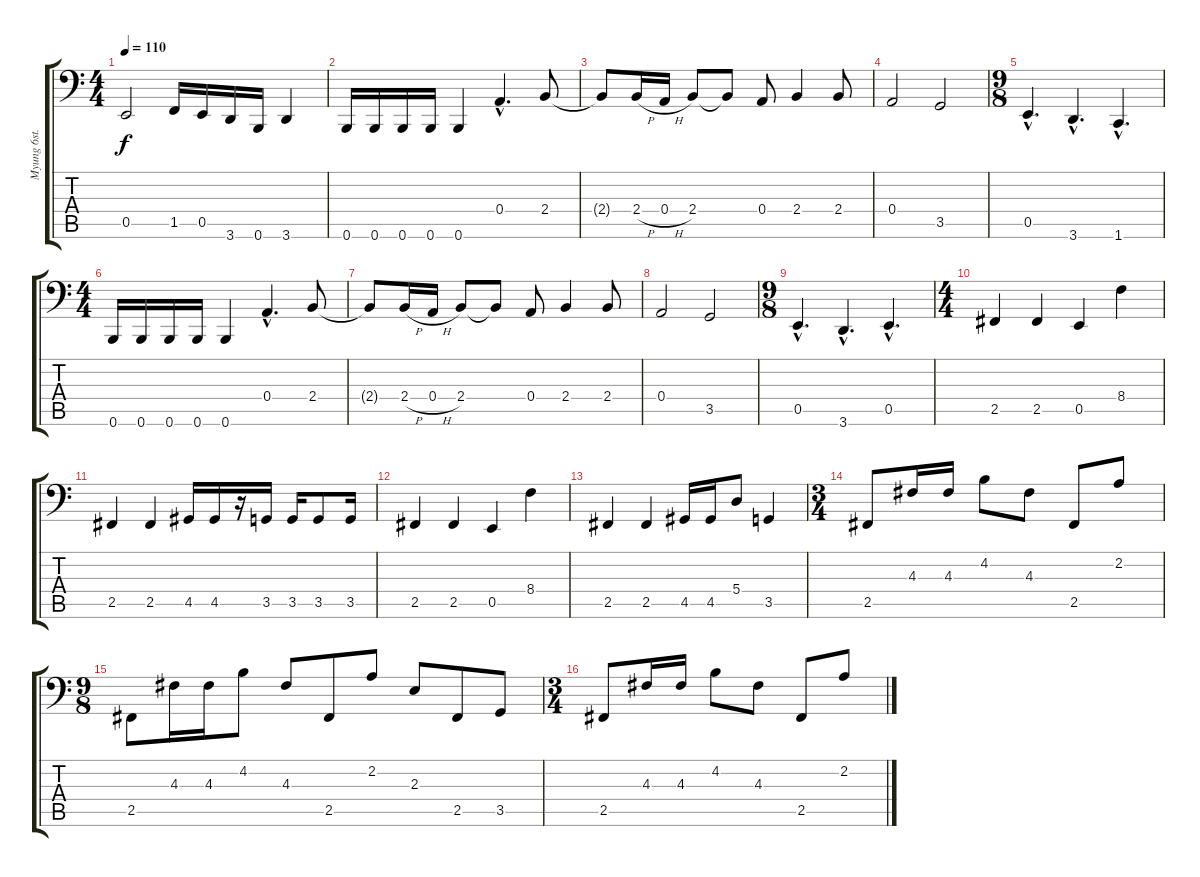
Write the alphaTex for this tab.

\track ("Myung 6st." "Myung 6st.") {instrument electricbasspick}
\staff {score tabs}
\tuning (C3 G2 D2 A1 E1 B0) {hide}
\ts (4 4)
\tempo 110
\clef f4
\ks c
0.5.2{dy f} 1.5.16 0.5.16 3.6.16 0.6.16 3.6.4 |
0.6.16 0.6.16 0.6.16 0.6.16 0.6.4 0.4{hac}.4{d} 2.4.8 |
2.4{t}.8 2.4{h}.16 0.4{h}.16 2.4.8 2.4{t}.8 0.4.8 2.4.4 2.4.8 |
0.4.2 3.5.2 |
\ts (9 8)
0.5{hac}.4{d} 3.6{hac}.4{d} 1.6{hac}.4{d} |
\ts (4 4)
0.6.16 0.6.16 0.6.16 0.6.16 0.6.4 0.4{hac}.4{d} 2.4.8 |
2.4{t}.8 2.4{h}.16 0.4{h}.16 2.4.8 2.4{t}.8 0.4.8 2.4.4 2.4.8 |
0.4.2 3.5.2 |
\ts (9 8)
0.5{hac}.4{d} 3.6{hac}.4{d} 0.5{hac}.4{d} |
\ts (4 4)
2.5.4 2.5.4 0.5.4 8.4.4 |
2.5.4 2.5.4 4.5.16 4.5.16 r.16 3.5.16 3.5.16 3.5.8 3.5.16 |
2.5.4 2.5.4 0.5.4 8.4.4 |
2.5.4 2.5.4 4.5.16 4.5.16 5.4.8 3.5.4 |
\ts (3 4)
2.5.8 4.3.16 4.3.16 4.2.8 4.3.8 2.5.8 2.2.8 |
\ts (9 8)
2.5.8 4.3.16 4.3.16 4.2.8 4.3.8 2.5.8 2.2.8 2.3.8 2.5.8 3.5.8 |
\ts (3 4)
2.5.8 4.3.16 4.3.16 4.2.8 4.3.8 2.5.8 2.2.8
